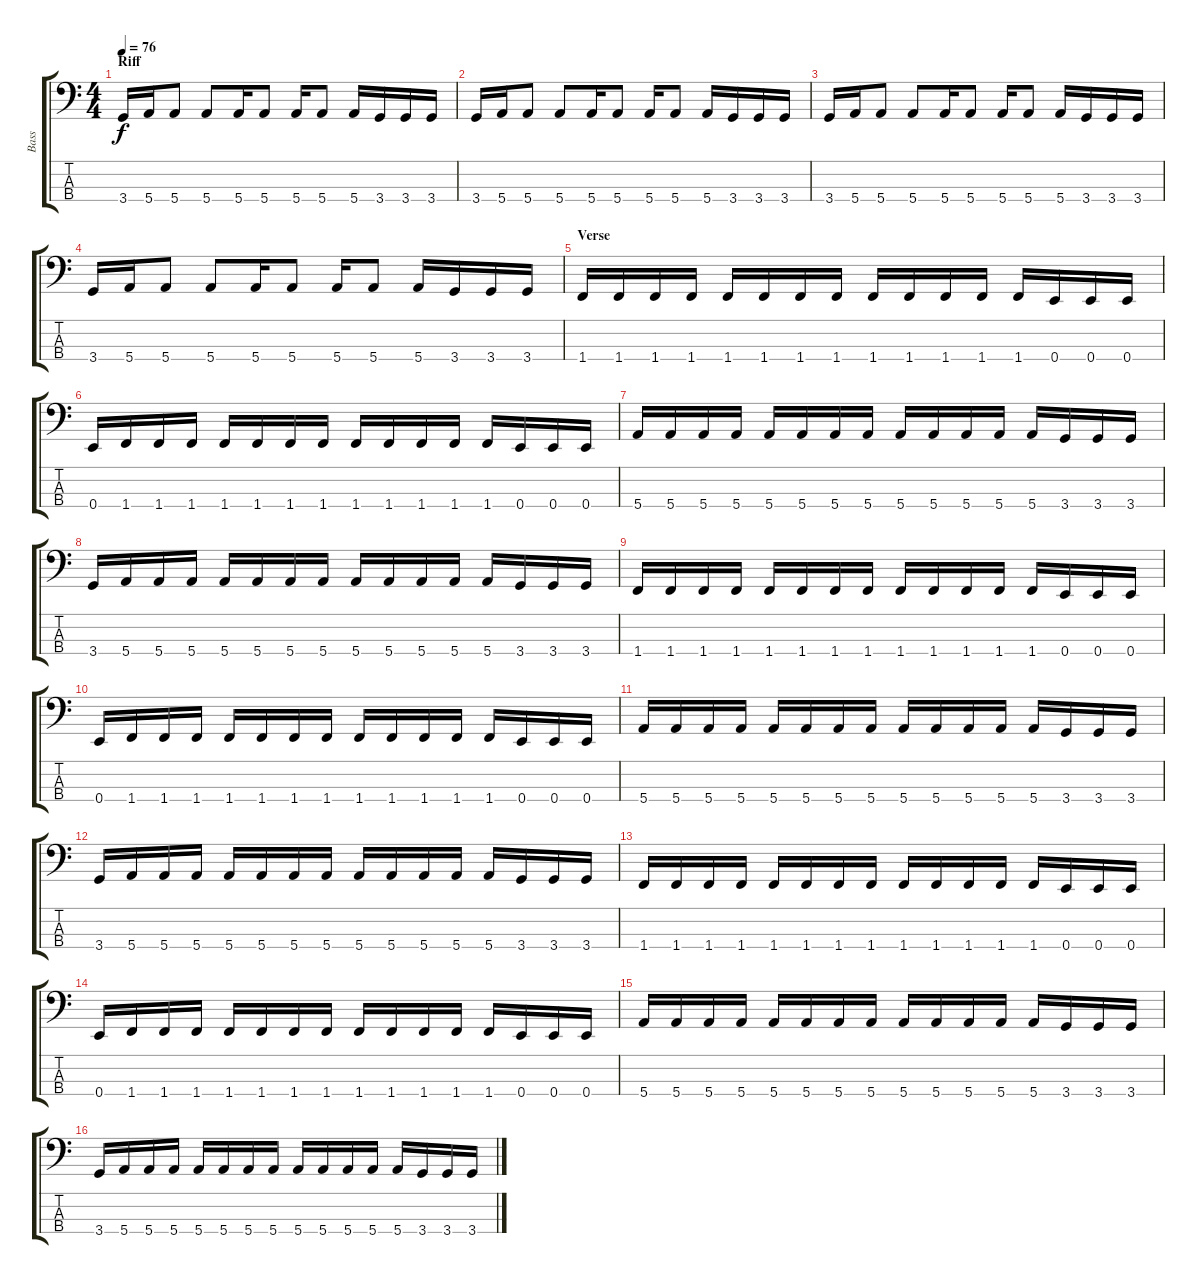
\track ("Bass" "Bass") {instrument electricbassfinger}
\staff {score tabs}
\tuning (G2 D2 A1 E1) {hide}
\ts (4 4)
\section ("" "Riff")
\tempo 76
\clef f4
\ks c
3.4.16{dy f} 5.4.16 5.4.8 5.4.8 5.4.16 5.4.8 5.4.16 5.4.8 5.4.16 3.4.16 3.4.16 3.4.16 |
3.4.16 5.4.16 5.4.8 5.4.8 5.4.16 5.4.8 5.4.16 5.4.8 5.4.16 3.4.16 3.4.16 3.4.16 |
3.4.16 5.4.16 5.4.8 5.4.8 5.4.16 5.4.8 5.4.16 5.4.8 5.4.16 3.4.16 3.4.16 3.4.16 |
3.4.16 5.4.16 5.4.8 5.4.8 5.4.16 5.4.8 5.4.16 5.4.8 5.4.16 3.4.16 3.4.16 3.4.16 |
\section ("" "Verse")
1.4.16 1.4.16 1.4.16 1.4.16 1.4.16 1.4.16 1.4.16 1.4.16 1.4.16 1.4.16 1.4.16 1.4.16 1.4.16 0.4.16 0.4.16 0.4.16 |
0.4.16 1.4.16 1.4.16 1.4.16 1.4.16 1.4.16 1.4.16 1.4.16 1.4.16 1.4.16 1.4.16 1.4.16 1.4.16 0.4.16 0.4.16 0.4.16 |
5.4.16 5.4.16 5.4.16 5.4.16 5.4.16 5.4.16 5.4.16 5.4.16 5.4.16 5.4.16 5.4.16 5.4.16 5.4.16 3.4.16 3.4.16 3.4.16 |
3.4.16 5.4.16 5.4.16 5.4.16 5.4.16 5.4.16 5.4.16 5.4.16 5.4.16 5.4.16 5.4.16 5.4.16 5.4.16 3.4.16 3.4.16 3.4.16 |
1.4.16 1.4.16 1.4.16 1.4.16 1.4.16 1.4.16 1.4.16 1.4.16 1.4.16 1.4.16 1.4.16 1.4.16 1.4.16 0.4.16 0.4.16 0.4.16 |
0.4.16 1.4.16 1.4.16 1.4.16 1.4.16 1.4.16 1.4.16 1.4.16 1.4.16 1.4.16 1.4.16 1.4.16 1.4.16 0.4.16 0.4.16 0.4.16 |
5.4.16 5.4.16 5.4.16 5.4.16 5.4.16 5.4.16 5.4.16 5.4.16 5.4.16 5.4.16 5.4.16 5.4.16 5.4.16 3.4.16 3.4.16 3.4.16 |
3.4.16 5.4.16 5.4.16 5.4.16 5.4.16 5.4.16 5.4.16 5.4.16 5.4.16 5.4.16 5.4.16 5.4.16 5.4.16 3.4.16 3.4.16 3.4.16 |
1.4.16 1.4.16 1.4.16 1.4.16 1.4.16 1.4.16 1.4.16 1.4.16 1.4.16 1.4.16 1.4.16 1.4.16 1.4.16 0.4.16 0.4.16 0.4.16 |
0.4.16 1.4.16 1.4.16 1.4.16 1.4.16 1.4.16 1.4.16 1.4.16 1.4.16 1.4.16 1.4.16 1.4.16 1.4.16 0.4.16 0.4.16 0.4.16 |
5.4.16 5.4.16 5.4.16 5.4.16 5.4.16 5.4.16 5.4.16 5.4.16 5.4.16 5.4.16 5.4.16 5.4.16 5.4.16 3.4.16 3.4.16 3.4.16 |
3.4.16 5.4.16 5.4.16 5.4.16 5.4.16 5.4.16 5.4.16 5.4.16 5.4.16 5.4.16 5.4.16 5.4.16 5.4.16 3.4.16 3.4.16 3.4.16
